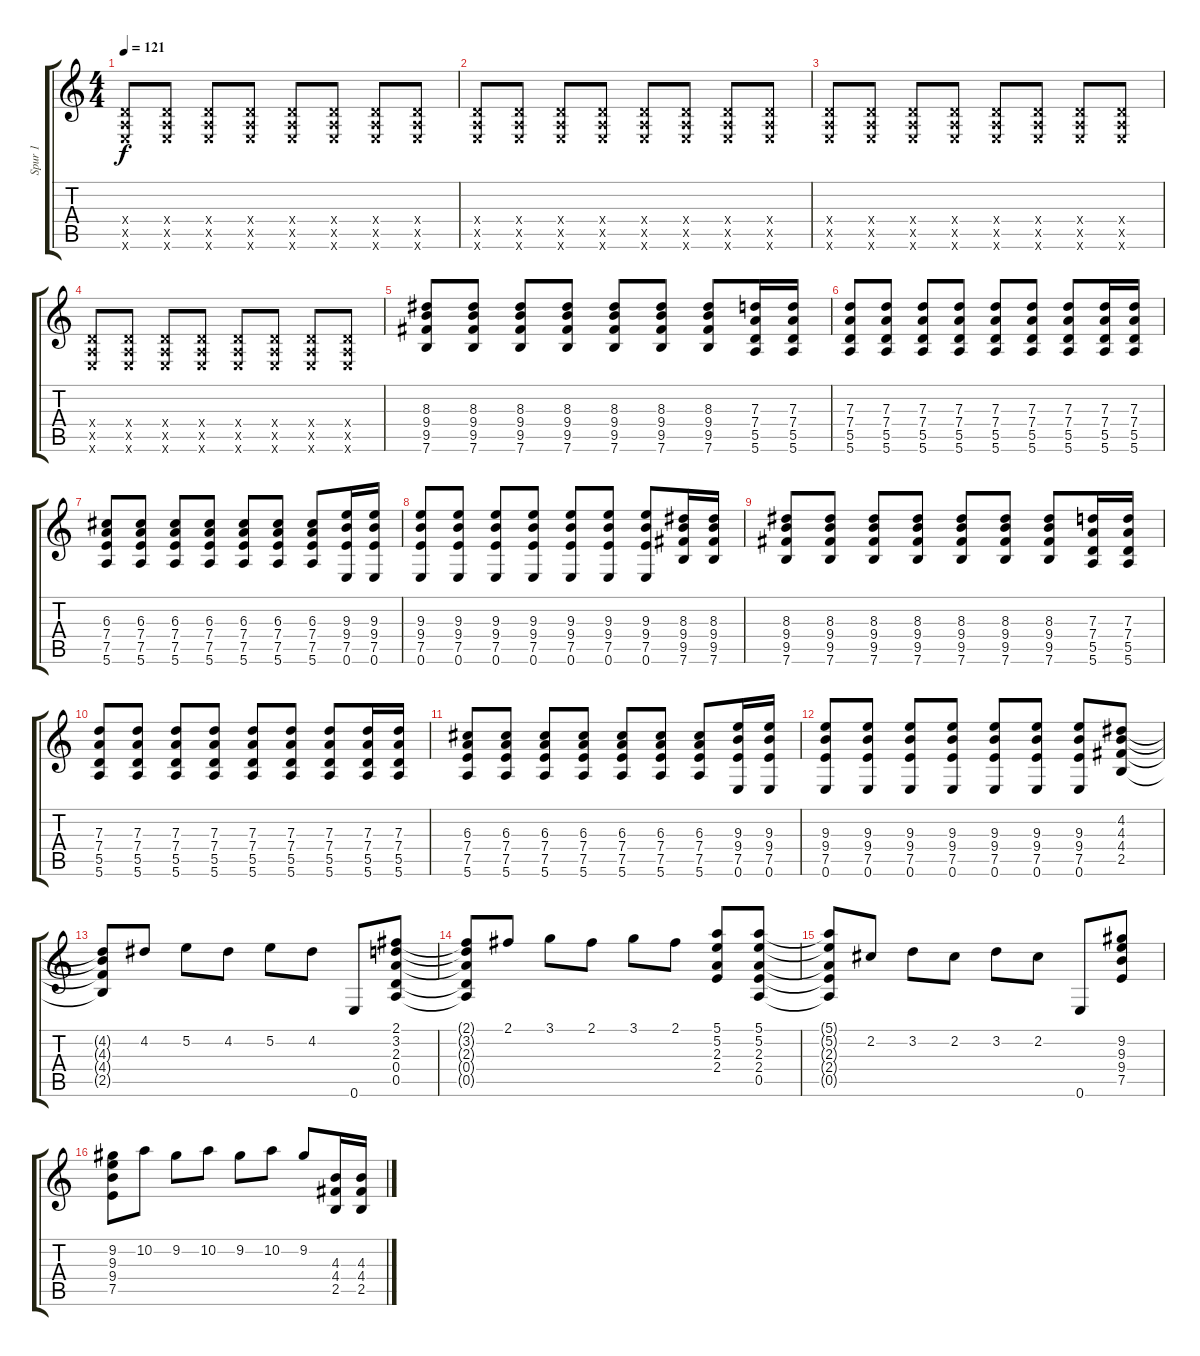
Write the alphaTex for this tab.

\track ("Spur 1" "Spur 1") {instrument electricguitarclean}
\staff {score tabs}
\tuning (E4 B3 G3 D3 A2 E2) {hide}
\ts (4 4)
\tempo 121
\clef g2
\ks c
(0.4{x} 0.5{x} 0.6{x}).8{dy f} (0.4{x} 0.5{x} 0.6{x}).8 (0.4{x} 0.5{x} 0.6{x}).8 (0.4{x} 0.5{x} 0.6{x}).8 (0.4{x} 0.5{x} 0.6{x}).8 (0.4{x} 0.5{x} 0.6{x}).8 (0.4{x} 0.5{x} 0.6{x}).8 (0.4{x} 0.5{x} 0.6{x}).8 |
(0.4{x} 0.5{x} 0.6{x}).8 (0.4{x} 0.5{x} 0.6{x}).8 (0.4{x} 0.5{x} 0.6{x}).8 (0.4{x} 0.5{x} 0.6{x}).8 (0.4{x} 0.5{x} 0.6{x}).8 (0.4{x} 0.5{x} 0.6{x}).8 (0.4{x} 0.5{x} 0.6{x}).8 (0.4{x} 0.5{x} 0.6{x}).8 |
(0.4{x} 0.5{x} 0.6{x}).8 (0.4{x} 0.5{x} 0.6{x}).8 (0.4{x} 0.5{x} 0.6{x}).8 (0.4{x} 0.5{x} 0.6{x}).8 (0.4{x} 0.5{x} 0.6{x}).8 (0.4{x} 0.5{x} 0.6{x}).8 (0.4{x} 0.5{x} 0.6{x}).8 (0.4{x} 0.5{x} 0.6{x}).8 |
(0.4{x} 0.5{x} 0.6{x}).8 (0.4{x} 0.5{x} 0.6{x}).8 (0.4{x} 0.5{x} 0.6{x}).8 (0.4{x} 0.5{x} 0.6{x}).8 (0.4{x} 0.5{x} 0.6{x}).8 (0.4{x} 0.5{x} 0.6{x}).8 (0.4{x} 0.5{x} 0.6{x}).8 (0.4{x} 0.5{x} 0.6{x}).8 |
(8.3 9.4 9.5 7.6).8 (8.3 9.4 9.5 7.6).8 (8.3 9.4 9.5 7.6).8 (8.3 9.4 9.5 7.6).8 (8.3 9.4 9.5 7.6).8 (8.3 9.4 9.5 7.6).8 (8.3 9.4 9.5 7.6).8 (7.3 7.4 5.5 5.6).16 (7.3 7.4 5.5 5.6).16 |
(7.3 7.4 5.5 5.6).8 (7.3 7.4 5.5 5.6).8 (7.3 7.4 5.5 5.6).8 (7.3 7.4 5.5 5.6).8 (7.3 7.4 5.5 5.6).8 (7.3 7.4 5.5 5.6).8 (7.3 7.4 5.5 5.6).8 (7.3 7.4 5.5 5.6).16 (7.3 7.4 5.5 5.6).16 |
(6.3 7.4 7.5 5.6).8 (6.3 7.4 7.5 5.6).8 (6.3 7.4 7.5 5.6).8 (6.3 7.4 7.5 5.6).8 (6.3 7.4 7.5 5.6).8 (6.3 7.4 7.5 5.6).8 (6.3 7.4 7.5 5.6).8 (9.3 9.4 7.5 0.6).16 (9.3 9.4 7.5 0.6).16 |
(9.3 9.4 7.5 0.6).8 (9.3 9.4 7.5 0.6).8 (9.3 9.4 7.5 0.6).8 (9.3 9.4 7.5 0.6).8 (9.3 9.4 7.5 0.6).8 (9.3 9.4 7.5 0.6).8 (9.3 9.4 7.5 0.6).8 (8.3 9.4 9.5 7.6).16 (8.3 9.4 9.5 7.6).16 |
(8.3 9.4 9.5 7.6).8 (8.3 9.4 9.5 7.6).8 (8.3 9.4 9.5 7.6).8 (8.3 9.4 9.5 7.6).8 (8.3 9.4 9.5 7.6).8 (8.3 9.4 9.5 7.6).8 (8.3 9.4 9.5 7.6).8 (7.3 7.4 5.5 5.6).16 (7.3 7.4 5.5 5.6).16 |
(7.3 7.4 5.5 5.6).8 (7.3 7.4 5.5 5.6).8 (7.3 7.4 5.5 5.6).8 (7.3 7.4 5.5 5.6).8 (7.3 7.4 5.5 5.6).8 (7.3 7.4 5.5 5.6).8 (7.3 7.4 5.5 5.6).8 (7.3 7.4 5.5 5.6).16 (7.3 7.4 5.5 5.6).16 |
(6.3 7.4 7.5 5.6).8 (6.3 7.4 7.5 5.6).8 (6.3 7.4 7.5 5.6).8 (6.3 7.4 7.5 5.6).8 (6.3 7.4 7.5 5.6).8 (6.3 7.4 7.5 5.6).8 (6.3 7.4 7.5 5.6).8 (9.3 9.4 7.5 0.6).16 (9.3 9.4 7.5 0.6).16 |
(9.3 9.4 7.5 0.6).8 (9.3 9.4 7.5 0.6).8 (9.3 9.4 7.5 0.6).8 (9.3 9.4 7.5 0.6).8 (9.3 9.4 7.5 0.6).8 (9.3 9.4 7.5 0.6).8 (9.3 9.4 7.5 0.6).8 (4.2 4.3 4.4 2.5).8 |
(4.2{t} 4.3{t} 4.4{t} 2.5{t}).8 4.2.8 5.2.8 4.2.8 5.2.8 4.2.8 0.6.8 (2.1 3.2 2.3 0.4 0.5).8 |
(2.1{t} 3.2{t} 2.3{t} 0.4{t} 0.5{t}).8 2.1.8 3.1.8 2.1.8 3.1.8 2.1.8 (5.1 5.2 2.3 2.4).8 (5.1 5.2 2.3 2.4 0.5).8 |
(5.1{t} 5.2{t} 2.3{t} 2.4{t} 0.5{t}).8 2.2.8 3.2.8 2.2.8 3.2.8 2.2.8 0.6.8 (9.2 9.3 9.4 7.5).8 |
(9.2 9.3 9.4 7.5).8 10.2.8 9.2.8 10.2.8 9.2.8 10.2.8 9.2.8 (4.3 4.4 2.5).16 (4.3 4.4 2.5).16
